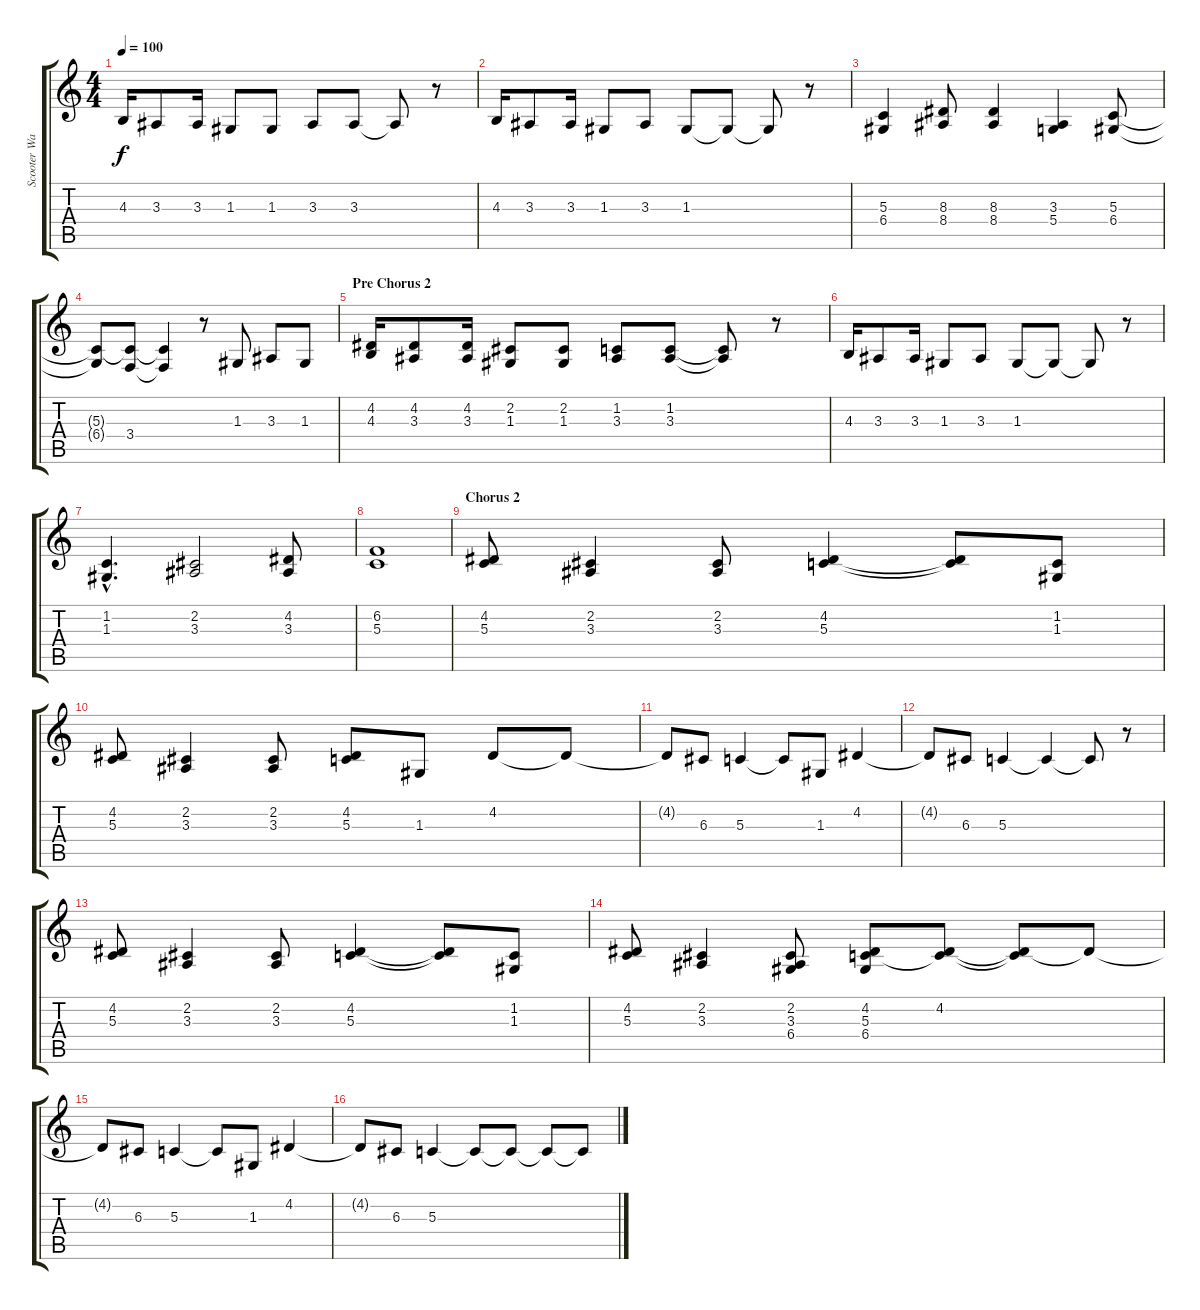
\track ("Scooter Ward (Vocals)" "Scooter Wa") {instrument violin}
\staff {score tabs}
\tuning (E4 B3 G3 D3 A2 E2) {hide}
\ts (4 4)
\tempo 100
\clef g2
\ks c
4.3.16{dy f} 3.3.8 3.3.16 1.3.8 1.3.8 3.3.8 3.3.8 3.3{t}.8 r.8 |
4.3.16 3.3.8 3.3.16 1.3.8 3.3.8 1.3.8 1.3{t}.8 1.3{t}.8 r.8 |
(5.3 6.4).4 (8.3 8.4).8 (8.3 8.4).4 (3.3 5.4).4 (5.3 6.4).8 |
(5.3{t} 6.4{t}).8 (5.3{t} 3.4).8 (5.3{t} 3.4{t}).4 r.8 1.3.8 3.3.8 1.3.8 |
\section ("" "Pre Chorus 2")
(4.2 4.3).16 (4.2 3.3).8 (4.2 3.3).16 (2.2 1.3).8 (2.2 1.3).8 (1.2 3.3).8 (1.2 3.3).8 (1.2{t} 3.3{t}).8 r.8 |
4.3.16 3.3.8 3.3.16 1.3.8 3.3.8 1.3.8 1.3{t}.8 1.3{t}.8 r.8 |
(1.2{hac} 1.3{hac}).4{d} (2.2 3.3).2 (4.2 3.3).8 |
(6.2 5.3).1 |
\section ("" "Chorus 2")
(4.2 5.3).8 (2.2 3.3).4 (2.2 3.3).8 (4.2 5.3).4 (4.2{t} 5.3{t}).8 (1.2 1.3).8 |
(4.2 5.3).8 (2.2 3.3).4 (2.2 3.3).8 (4.2 5.3).8 1.3.8 4.2.8 4.2{t}.8 |
4.2{t}.8 6.3.8 5.3.4 5.3{t}.8 1.3.8 4.2.4 |
4.2{t}.8 6.3.8 5.3.4 5.3{t}.4 5.3{t}.8 r.8 |
(4.2 5.3).8 (2.2 3.3).4 (2.2 3.3).8 (4.2 5.3).4 (4.2{t} 5.3{t}).8 (1.2 1.3).8 |
(4.2 5.3).8 (2.2 3.3).4 (2.2 3.3 6.4).8 (4.2 5.3 6.4).8 (4.2 5.3{t}).8 (4.2{t} 5.3{t}).8 4.2{t}.8 |
4.2{t}.8 6.3.8 5.3.4 5.3{t}.8 1.3.8 4.2.4 |
4.2{t}.8 6.3.8 5.3.4 5.3{t}.8 5.3{t}.8 5.3{t}.8 5.3{t}.8
